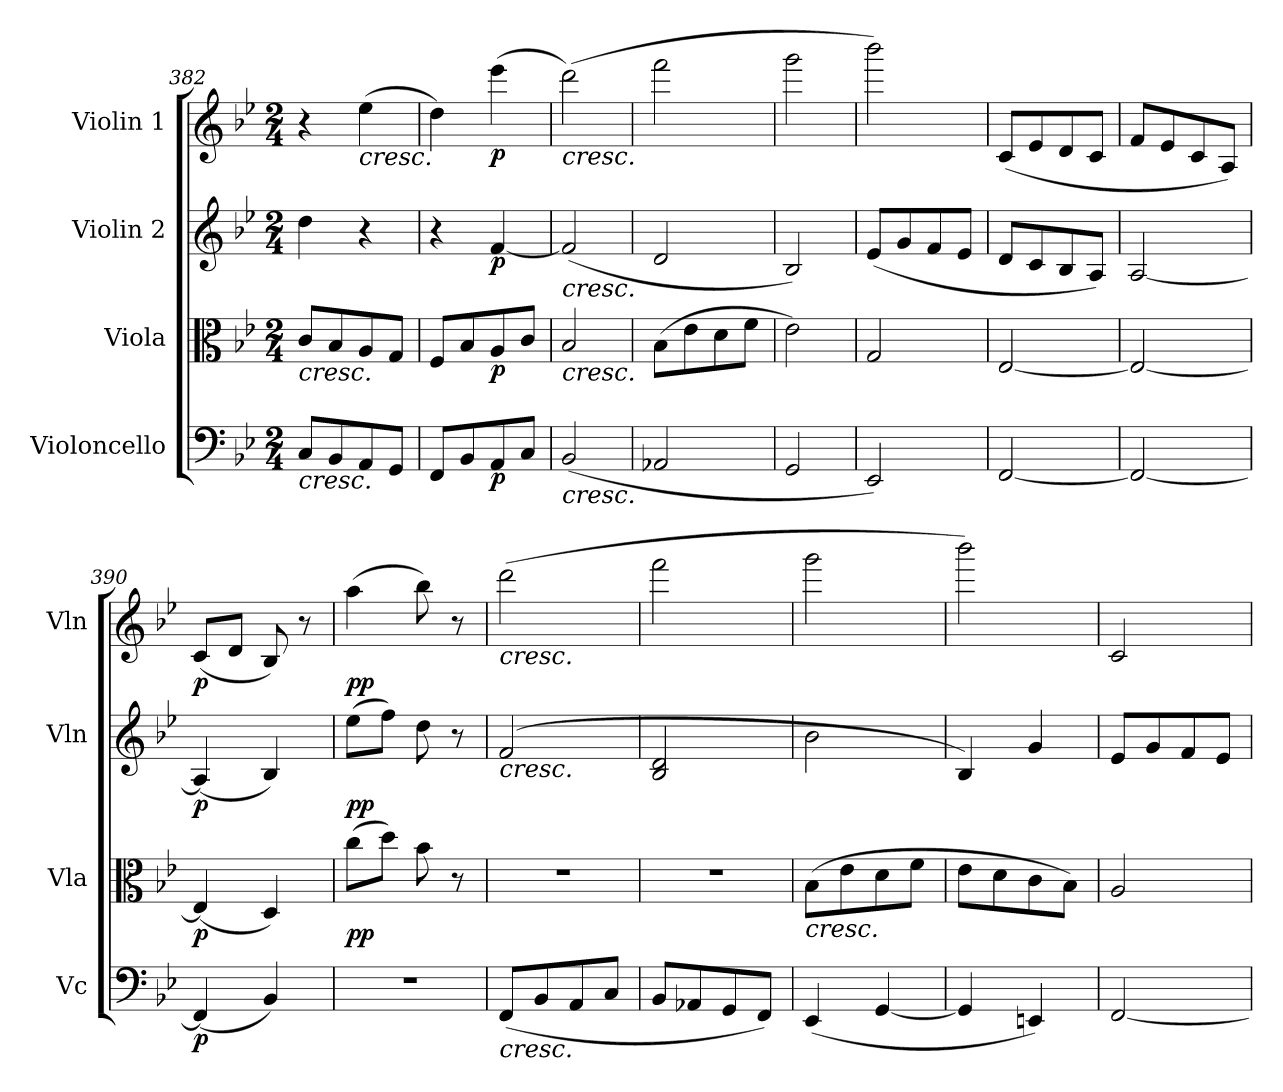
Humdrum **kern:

**kern	**dynam	**kern	**dynam	**kern	**dynam	**kern	**dynam
*part4	*part4	*part3	*part3	*part2	*part2	*part1	*part1
*staff4	*staff4	*staff3	*staff3	*staff2	*staff2	*staff1	*staff1
*I"Violoncello	*	*I"Viola	*	*I"Violin 2	*	*I"Violin 1	*
*I'Vc	*	*I'Vla	*	*I'Vln	*	*I'Vln	*
!!LO:LB:g=z
*clefF4	*	*clefC3	*	*clefG2	*	*clefG2	*
*k[b-e-]	*	*k[b-e-]	*	*k[b-e-]	*	*k[b-e-]	*
*M2/4	*	*M2/4	*	*M2/4	*	*M2/4	*
=382	=382	=382	=382	=382	=382	=382	=382
!	!	!LO:TX:b:i:t=cresc.	!	!	!	!	!
!LO:TX:b:i:t=cresc.	!	!	!	!	!	!	!
8C/L	.	8c/L	.	4dd\	.	4r	.
8BB-/	.	8B-/	.	.	.	.	.
!	!	!	!	!	!	!LO:TX:b:i:t=cresc.	!
8AA/	.	8A/	.	4r	.	(4ee-\	.
8GG/J	.	8G/J	.	.	.	.	.
=383	=383	=383	=383	=383	=383	=383	=383
8FF/L	.	8F/L	.	4r	.	4dd\)	.
8BB-/	.	8B-/	.	.	.	.	.
!	!LO:DY:b	!	!LO:DY:b	!	!LO:DY:b	!	!LO:DY:b
8AA/	p	8A/	p	[4f/	p	(4eee-\	p
8C/J	.	8c/J	.	.	.	.	.
=384	=384	=384	=384	=384	=384	=384	=384
!	!	!	!	!	!	!LO:TX:b:i:t=cresc.	!
!	!	!	!	!LO:TX:b:i:t=cresc.	!	!	!
!	!	!LO:TX:b:i:t=cresc.	!	!	!	!	!
!LO:TX:b:i:t=cresc.	!	!	!	!	!	!	!
(2BB-/	.	2B-/	.	(2f/]	.	(2ddd\)	.
=385	=385	=385	=385	=385	=385	=385	=385
2AA-X/	.	(8B-\L	.	2d/	.	2fff\	.
.	.	8e-\	.	.	.	.	.
.	.	8d\	.	.	.	.	.
.	.	8f\J	.	.	.	.	.
=386	=386	=386	=386	=386	=386	=386	=386
2GG/	.	2e-\)	.	2B-/)	.	2ggg\	.
=387	=387	=387	=387	=387	=387	=387	=387
2EE-/)	.	2G/	.	(8e-/L	.	2bbb-\)	.
.	.	.	.	8g/	.	.	.
.	.	.	.	8f/	.	.	.
.	.	.	.	8e-/J	.	.	.
=388	=388	=388	=388	=388	=388	=388	=388
[2FF/	.	[2E-/	.	8d/L	.	(8c/L	.
.	.	.	.	8c/	.	8e-/	.
.	.	.	.	8B-/	.	8d/	.
.	.	.	.	8A/J)	.	8c/J	.
=389	=389	=389	=389	=389	=389	=389	=389
2FF/_	.	2E-/_	.	[2A/	.	8f/L	.
.	.	.	.	.	.	8e-/	.
.	.	.	.	.	.	8c/	.
.	.	.	.	.	.	8A/J)	.
=390	=390	=390	=390	=390	=390	=390	=390
!	!LO:DY:b	!	!LO:DY:b	!	!LO:DY:b	!	!LO:DY:b
(4FF/]	p	(4E-/]	p	(4A/]	p	(8c/L	p
.	.	.	.	.	.	8d/J	.
4BB-/)	.	4D/)	.	4B-/)	.	8B-/)	.
.	.	.	.	.	.	8r	.
=391	=391	=391	=391	=391	=391	=391	=391
!	!	!	!LO:DY:b	!	!LO:DY:b	!	!LO:DY:b
2r	.	(8cc\L	pp	(8ee-\L	pp	(4aa\	pp
.	.	8dd\J)	.	8ff\J)	.	.	.
.	.	8b-\	.	8dd\	.	8bb-\)	.
.	.	8r	.	8r	.	8r	.
!!LO:PB:g=z
=392	=392	=392	=392	=392	=392	=392	=392
!	!	!	!	!	!	!LO:TX:b:i:t=cresc.	!
!	!	!	!	!LO:TX:b:i:t=cresc.	!	!	!
!LO:TX:b:i:t=cresc.	!	!	!	!	!	!	!
(8FF/L	.	2r	.	(2f/	.	(2ddd\	.
8BB-/	.	.	.	.	.	.	.
8AA/	.	.	.	.	.	.	.
8C/J	.	.	.	.	.	.	.
=393	=393	=393	=393	=393	=393	=393	=393
8BB-/L	.	2r	.	2B-/ 2d/	.	2fff\	.
8AA-X/	.	.	.	.	.	.	.
8GG/	.	.	.	.	.	.	.
8FF/J)	.	.	.	.	.	.	.
=394	=394	=394	=394	=394	=394	=394	=394
!	!	!LO:TX:b:i:t=cresc.	!	!	!	!	!
(4EE-/	.	(8B-\L	.	2b-\	.	2ggg\	.
.	.	8e-\	.	.	.	.	.
[4GG/	.	8d\	.	.	.	.	.
.	.	8f\J	.	.	.	.	.
=395	=395	=395	=395	=395	=395	=395	=395
4GG/]	.	8e-\L	.	4B-/)	.	2bbb-\)	.
.	.	8d\	.	.	.	.	.
4EEn/)	.	8c\	.	4g/	.	.	.
.	.	8B-\J)	.	.	.	.	.
=396	=396	=396	=396	=396	=396	=396	=396
[2FF/	.	2A/	.	8e-/L	.	2c/	.
.	.	.	.	8g/	.	.	.
.	.	.	.	8f/	.	.	.
.	.	.	.	8e-/J	.	.	.
=	=	=	=	=	=	=	=
*-	*-	*-	*-	*-	*-	*-	*-
